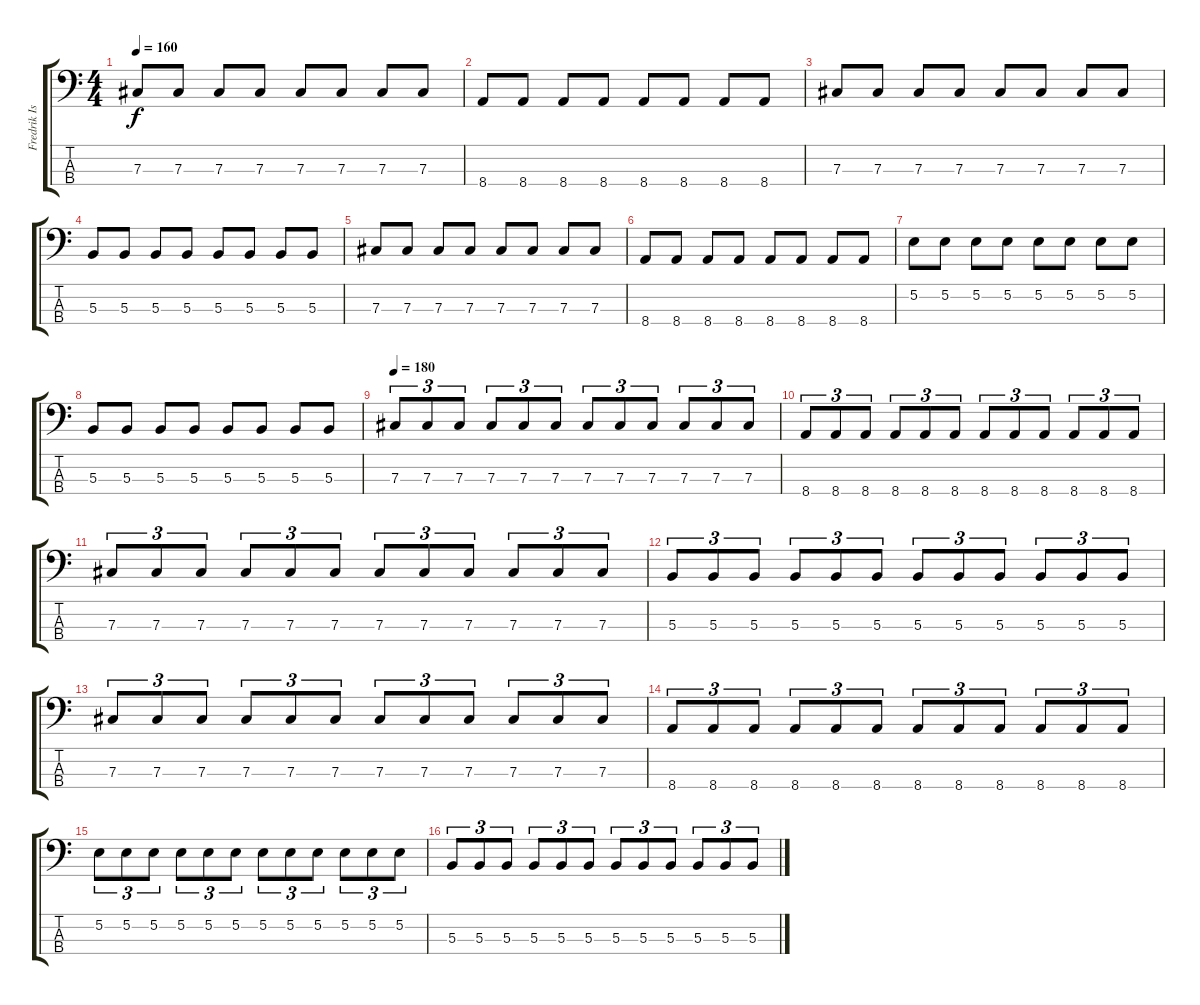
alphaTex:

\track ("Fredrik Isaksson" "Fredrik Is") {instrument electricbasspick}
\staff {score tabs}
\tuning (E2 B1 Gb1 Db1) {hide}
\ts (4 4)
\tempo 160
\clef f4
\ks c
7.3.8{dy f} 7.3.8 7.3.8 7.3.8 7.3.8 7.3.8 7.3.8 7.3.8 |
8.4.8 8.4.8 8.4.8 8.4.8 8.4.8 8.4.8 8.4.8 8.4.8 |
7.3.8 7.3.8 7.3.8 7.3.8 7.3.8 7.3.8 7.3.8 7.3.8 |
5.3.8 5.3.8 5.3.8 5.3.8 5.3.8 5.3.8 5.3.8 5.3.8 |
7.3.8 7.3.8 7.3.8 7.3.8 7.3.8 7.3.8 7.3.8 7.3.8 |
8.4.8 8.4.8 8.4.8 8.4.8 8.4.8 8.4.8 8.4.8 8.4.8 |
5.2.8 5.2.8 5.2.8 5.2.8 5.2.8 5.2.8 5.2.8 5.2.8 |
5.3.8 5.3.8 5.3.8 5.3.8 5.3.8 5.3.8 5.3.8 5.3.8 |
\tempo 180
7.3.8{tu (3 2)} 7.3.8{tu (3 2)} 7.3.8{tu (3 2)} 7.3.8{tu (3 2)} 7.3.8{tu (3 2)} 7.3.8{tu (3 2)} 7.3.8{tu (3 2)} 7.3.8{tu (3 2)} 7.3.8{tu (3 2)} 7.3.8{tu (3 2)} 7.3.8{tu (3 2)} 7.3.8{tu (3 2)} |
8.4.8{tu (3 2)} 8.4.8{tu (3 2)} 8.4.8{tu (3 2)} 8.4.8{tu (3 2)} 8.4.8{tu (3 2)} 8.4.8{tu (3 2)} 8.4.8{tu (3 2)} 8.4.8{tu (3 2)} 8.4.8{tu (3 2)} 8.4.8{tu (3 2)} 8.4.8{tu (3 2)} 8.4.8{tu (3 2)} |
7.3.8{tu (3 2)} 7.3.8{tu (3 2)} 7.3.8{tu (3 2)} 7.3.8{tu (3 2)} 7.3.8{tu (3 2)} 7.3.8{tu (3 2)} 7.3.8{tu (3 2)} 7.3.8{tu (3 2)} 7.3.8{tu (3 2)} 7.3.8{tu (3 2)} 7.3.8{tu (3 2)} 7.3.8{tu (3 2)} |
5.3.8{tu (3 2)} 5.3.8{tu (3 2)} 5.3.8{tu (3 2)} 5.3.8{tu (3 2)} 5.3.8{tu (3 2)} 5.3.8{tu (3 2)} 5.3.8{tu (3 2)} 5.3.8{tu (3 2)} 5.3.8{tu (3 2)} 5.3.8{tu (3 2)} 5.3.8{tu (3 2)} 5.3.8{tu (3 2)} |
7.3.8{tu (3 2)} 7.3.8{tu (3 2)} 7.3.8{tu (3 2)} 7.3.8{tu (3 2)} 7.3.8{tu (3 2)} 7.3.8{tu (3 2)} 7.3.8{tu (3 2)} 7.3.8{tu (3 2)} 7.3.8{tu (3 2)} 7.3.8{tu (3 2)} 7.3.8{tu (3 2)} 7.3.8{tu (3 2)} |
8.4.8{tu (3 2)} 8.4.8{tu (3 2)} 8.4.8{tu (3 2)} 8.4.8{tu (3 2)} 8.4.8{tu (3 2)} 8.4.8{tu (3 2)} 8.4.8{tu (3 2)} 8.4.8{tu (3 2)} 8.4.8{tu (3 2)} 8.4.8{tu (3 2)} 8.4.8{tu (3 2)} 8.4.8{tu (3 2)} |
5.2.8{tu (3 2)} 5.2.8{tu (3 2)} 5.2.8{tu (3 2)} 5.2.8{tu (3 2)} 5.2.8{tu (3 2)} 5.2.8{tu (3 2)} 5.2.8{tu (3 2)} 5.2.8{tu (3 2)} 5.2.8{tu (3 2)} 5.2.8{tu (3 2)} 5.2.8{tu (3 2)} 5.2.8{tu (3 2)} |
5.3.8{tu (3 2)} 5.3.8{tu (3 2)} 5.3.8{tu (3 2)} 5.3.8{tu (3 2)} 5.3.8{tu (3 2)} 5.3.8{tu (3 2)} 5.3.8{tu (3 2)} 5.3.8{tu (3 2)} 5.3.8{tu (3 2)} 5.3.8{tu (3 2)} 5.3.8{tu (3 2)} 5.3.8{tu (3 2)}
